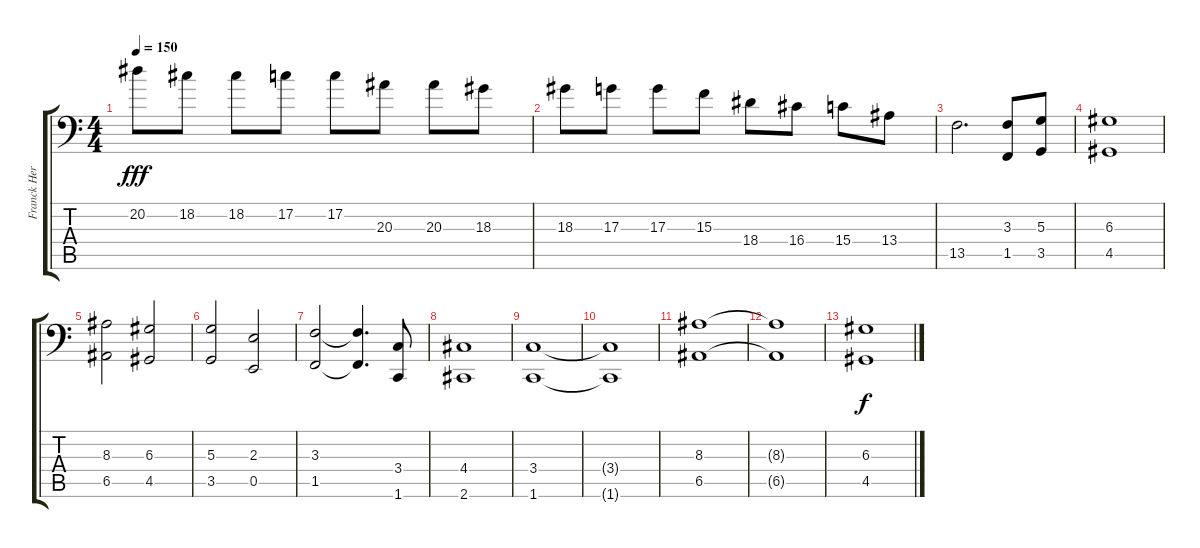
\track ("Franck Hermanny - Bass 6 strings" "Franck Her") {instrument electricbassfinger}
\staff {score tabs}
\tuning (C3 G2 D2 A1 E1 B0) {hide}
\ts (4 4)
\tempo 150
\clef f4
\ks c
20.2.8{dy fff} 18.2.8 18.2.8 17.2.8 17.2.8 20.3.8 20.3.8 18.3.8 |
18.3.8 17.3.8 17.3.8 15.3.8 18.4.8 16.4.8 15.4.8 13.4.8 |
13.5.2{d} (3.3 1.5).8 (5.3 3.5).8 |
(6.3 4.5).1 |
(8.3 6.5).2 (6.3 4.5).2 |
(5.3 3.5).2 (2.3 0.5).2 |
(3.3 1.5).2 (3.3{t} 1.5{t}).4{d} (3.4 1.6).8 |
(4.4 2.6).1 |
(3.4 1.6).1 |
(3.4{t} 1.6{t}).1 |
(8.3 6.5).1 |
(8.3{t} 6.5{t}).1 |
(6.3 4.5).1{dy f}
